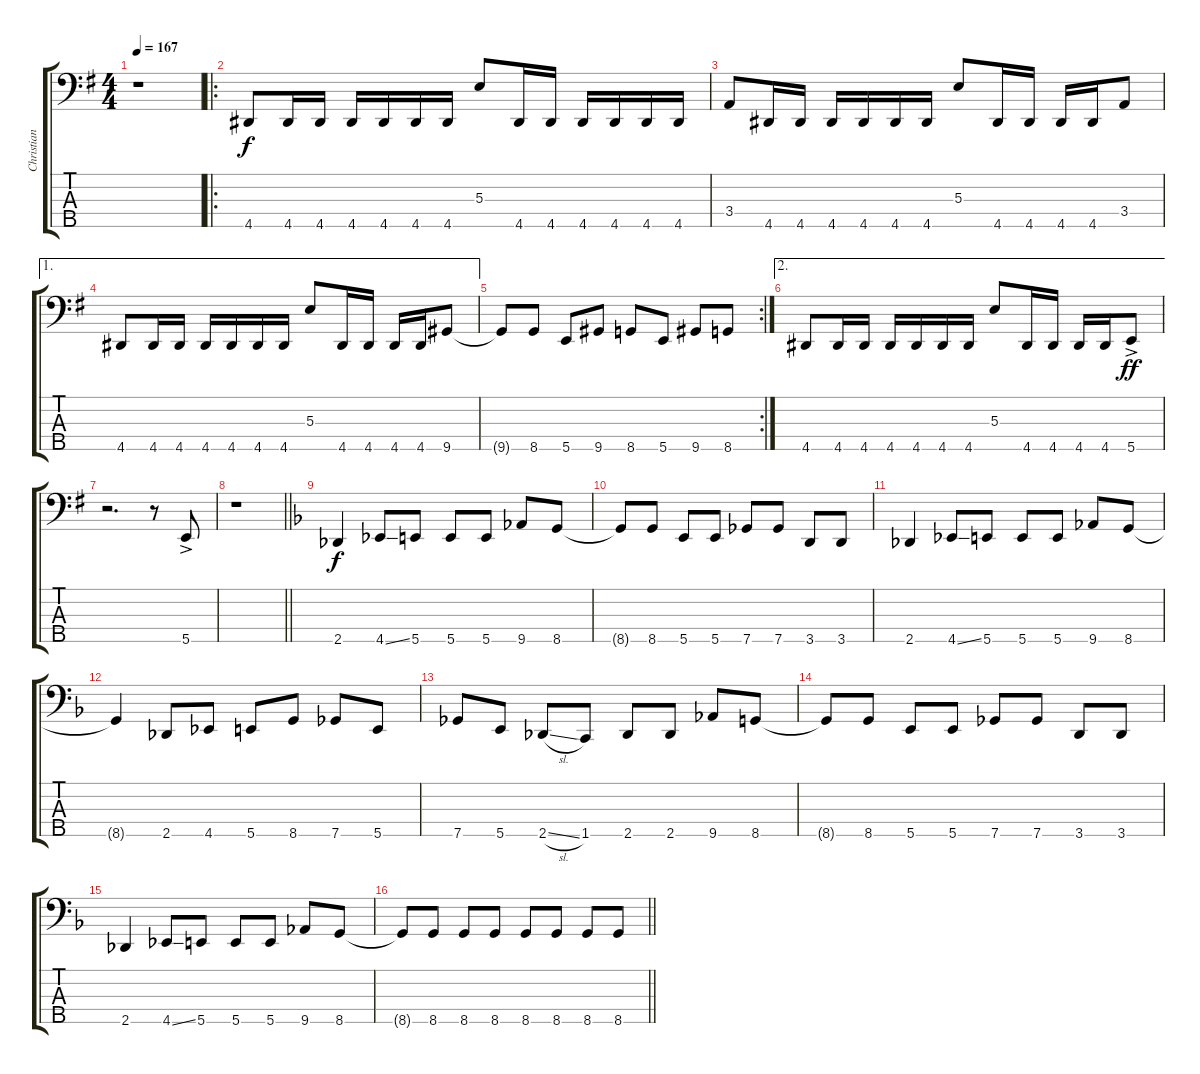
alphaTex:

\track ("Christian Olde Wolbers" "Christian ") {instrument electricbasspick}
\staff {score tabs}
\tuning (A2 E2 B1 Gb1 B0) {hide}
\ts (4 4)
\tempo 167
\clef f4
\ks g
r.1{dy f instrument electricbasspick} |
\ro
4.5.8 4.5.16 4.5.16 4.5.16 4.5.16 4.5.16 4.5.16 5.3.8 4.5.16 4.5.16 4.5.16 4.5.16 4.5.16 4.5.16 |
3.4.8 4.5.16 4.5.16 4.5.16 4.5.16 4.5.16 4.5.16 5.3.8 4.5.16 4.5.16 4.5.16 4.5.16 3.4.8 |
\ae 1
4.5.8 4.5.16 4.5.16 4.5.16 4.5.16 4.5.16 4.5.16 5.3.8 4.5.16 4.5.16 4.5.16 4.5.16 9.5.8 |
\rc 2
9.5{t}.8 8.5.8 5.5.8 9.5.8 8.5.8 5.5.8 9.5.8 8.5.8 |
\ae 2
4.5.8 4.5.16 4.5.16 4.5.16 4.5.16 4.5.16 4.5.16 5.3.8 4.5.16 4.5.16 4.5.16 4.5.16 5.5{ac}.8{dy ff} |
r.2{d} r.8 5.5{ac}.8 |
\barLineRight lightlight
r.1 |
\ks f
2.5.4{dy f} 4.5{ss}.8 5.5.8 5.5.8 5.5.8 9.5.8 8.5.8 |
8.5{t}.8 8.5.8 5.5.8 5.5.8 7.5.8 7.5.8 3.5.8 3.5.8 |
2.5.4 4.5{ss}.8 5.5.8 5.5.8 5.5.8 9.5.8 8.5.8 |
8.5{t}.4 2.5.8 4.5.8 5.5.8 8.5.8 7.5.8 5.5.8 |
7.5.8 5.5.8 2.5{sl}.8 1.5.8 2.5.8 2.5.8 9.5.8 8.5.8 |
8.5{t}.8 8.5.8 5.5.8 5.5.8 7.5.8 7.5.8 3.5.8 3.5.8 |
2.5.4 4.5{ss}.8 5.5.8 5.5.8 5.5.8 9.5.8 8.5.8 |
\barLineRight lightlight
8.5{t}.8 8.5.8 8.5.8 8.5.8 8.5.8 8.5.8 8.5.8 8.5.8
